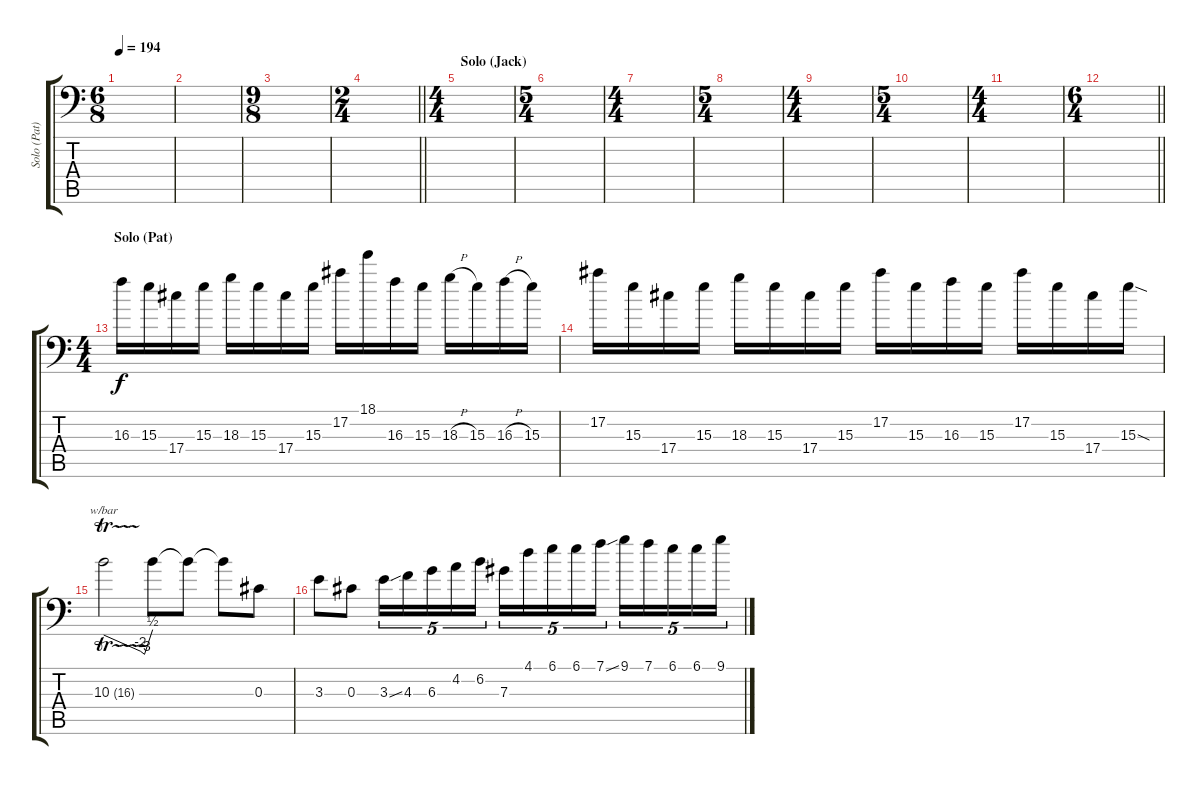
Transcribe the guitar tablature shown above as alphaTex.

\track ("Solo (Pat)" "Solo (Pat)") {instrument distortionguitar}
\staff {score tabs}
\tuning (Bb3 F3 Db3 Ab2 Eb2 Bb1) {hide}
\ts (6 8)
\tempo 194
\clef f4
\ks c
|
|
\ts (9 8)
|
\ts (2 4)
\barLineRight lightlight
|
\ts (4 4)
\section ("" "Solo (Jack)")
|
\ts (5 4)
|
\ts (4 4)
|
\ts (5 4)
|
\ts (4 4)
|
\ts (5 4)
|
\ts (4 4)
|
\ts (6 4)
\barLineRight lightlight
|
\ts (4 4)
\section ("" "Solo (Pat)")
16.3.16 15.3.16 17.4.16 15.3.16 18.3.16 15.3.16 17.4.16 15.3.16 17.2.16 18.1.16 16.3.16 15.3.16 18.3{h}.16 15.3.16 16.3{h}.16 15.3.16 |
17.2.16 15.3.16 17.4.16 15.3.16 18.3.16 15.3.16 17.4.16 15.3.16 17.2.16 15.3.16 16.3.16 15.3.16 17.2.16 15.3.16 17.4.16 15.3{sod}.16 |
10.3{tr (16 32)}.2{tbe (custom default 0 0 45 -8 50 -12 60 2)} 10.3{t}.8 10.3{t}.8 10.3{t}.8 0.3.8 |
3.3.8 0.3.8 3.3{ss}.16{tu (5 4)} 4.3.16{tu (5 4)} 6.3.16{tu (5 4)} 4.2.16{tu (5 4)} 6.2.16{tu (5 4)} 7.3.16{tu (5 4)} 4.1.16{tu (5 4)} 6.1.16{tu (5 4)} 6.1.16{tu (5 4)} 7.1{ss}.16{tu (5 4)} 9.1.16{tu (5 4)} 7.1.16{tu (5 4)} 6.1.16{tu (5 4)} 6.1.16{tu (5 4)} 9.1.16{tu (5 4)}
